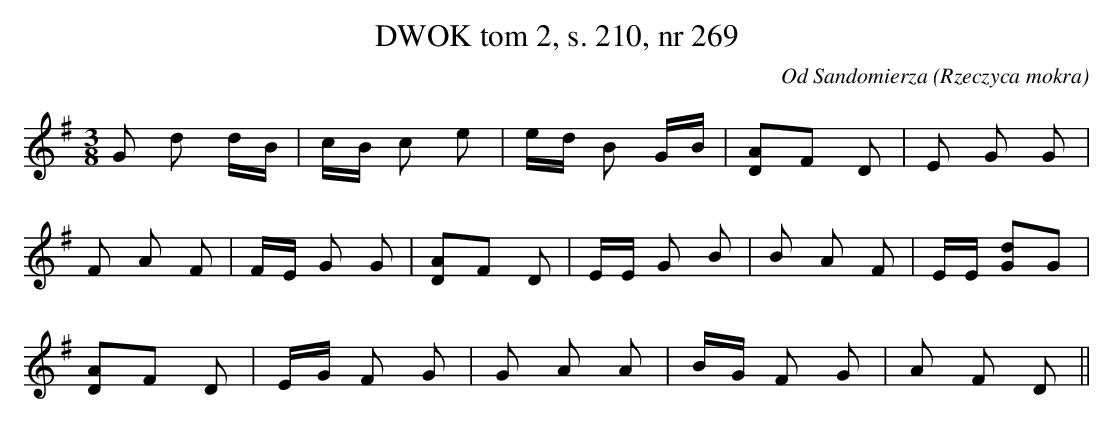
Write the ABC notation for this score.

X:1
T:DWOK tom 2, s. 210, nr 269
O:Od Sandomierza (Rzeczyca mokra)
L:1/16
M:3/8
K:G
G2 d2 dB|cB c2 e2|ed B2 GB|[D2A2]F2 D2|E2 G2 G2|
F2 A2 F2|FE G2 G2|[D2A2]F2 D2|EE G2 B2|B2 A2 F2|EE [G2d2]G2|
[D2A2]F2 D2|EG F2 G2|G2 A2 A2|BG F2 G2|A2 F2 D2||
